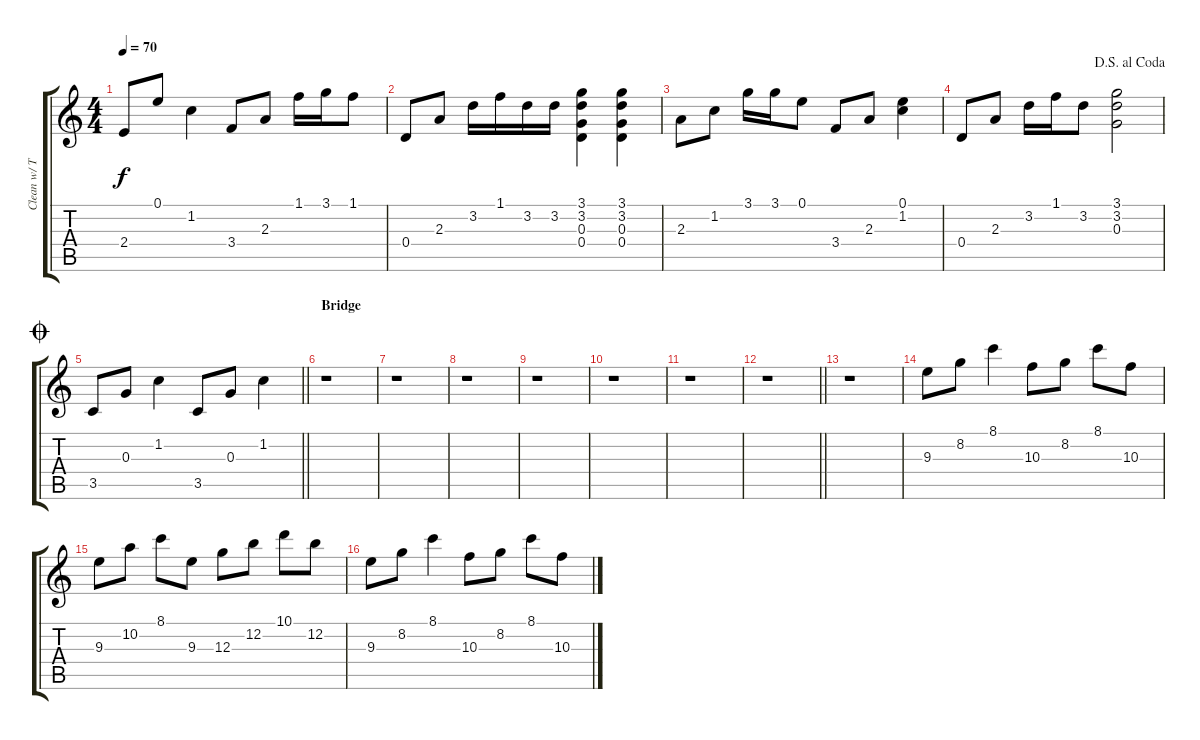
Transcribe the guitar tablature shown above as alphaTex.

\track ("Clean w/ Tremolo" "Clean w/ T") {instrument electricguitarclean}
\staff {score tabs}
\tuning (E4 B3 G3 D3 A2 E2) {hide}
\ts (4 4)
\tempo 70
\clef g2
\ks c
2.4.8{dy f} 0.1.8 1.2.4 3.4.8 2.3.8 1.1.16 3.1.16 1.1.8 |
0.4.8 2.3.8 3.2.16 1.1.16 3.2.16 3.2.16 (3.1 3.2 0.3 0.4).4 (3.1 3.2 0.3 0.4).4 |
2.3.8 1.2.8 3.1.16 3.1.16 0.1.8 3.4.8 2.3.8 (0.1 1.2).4 |
\jump dalsegnoalcoda
0.4.8 2.3.8 3.2.16 1.1.16 3.2.8 (3.1 3.2 0.3).2 |
\jump coda
\barLineRight lightlight
3.5.8 0.3.8 1.2.4 3.5.8 0.3.8 1.2.4 |
\section ("" "Bridge")
r.1 |
r.1 |
r.1 |
r.1 |
r.1 |
r.1 |
\barLineRight lightlight
r.1 |
r.1 |
9.3.8 8.2.8 8.1.4 10.3.8 8.2.8 8.1.8 10.3.8 |
9.3.8 10.2.8 8.1.8 9.3.8 12.3.8 12.2.8 10.1.8 12.2.8 |
9.3.8 8.2.8 8.1.4 10.3.8 8.2.8 8.1.8 10.3.8
